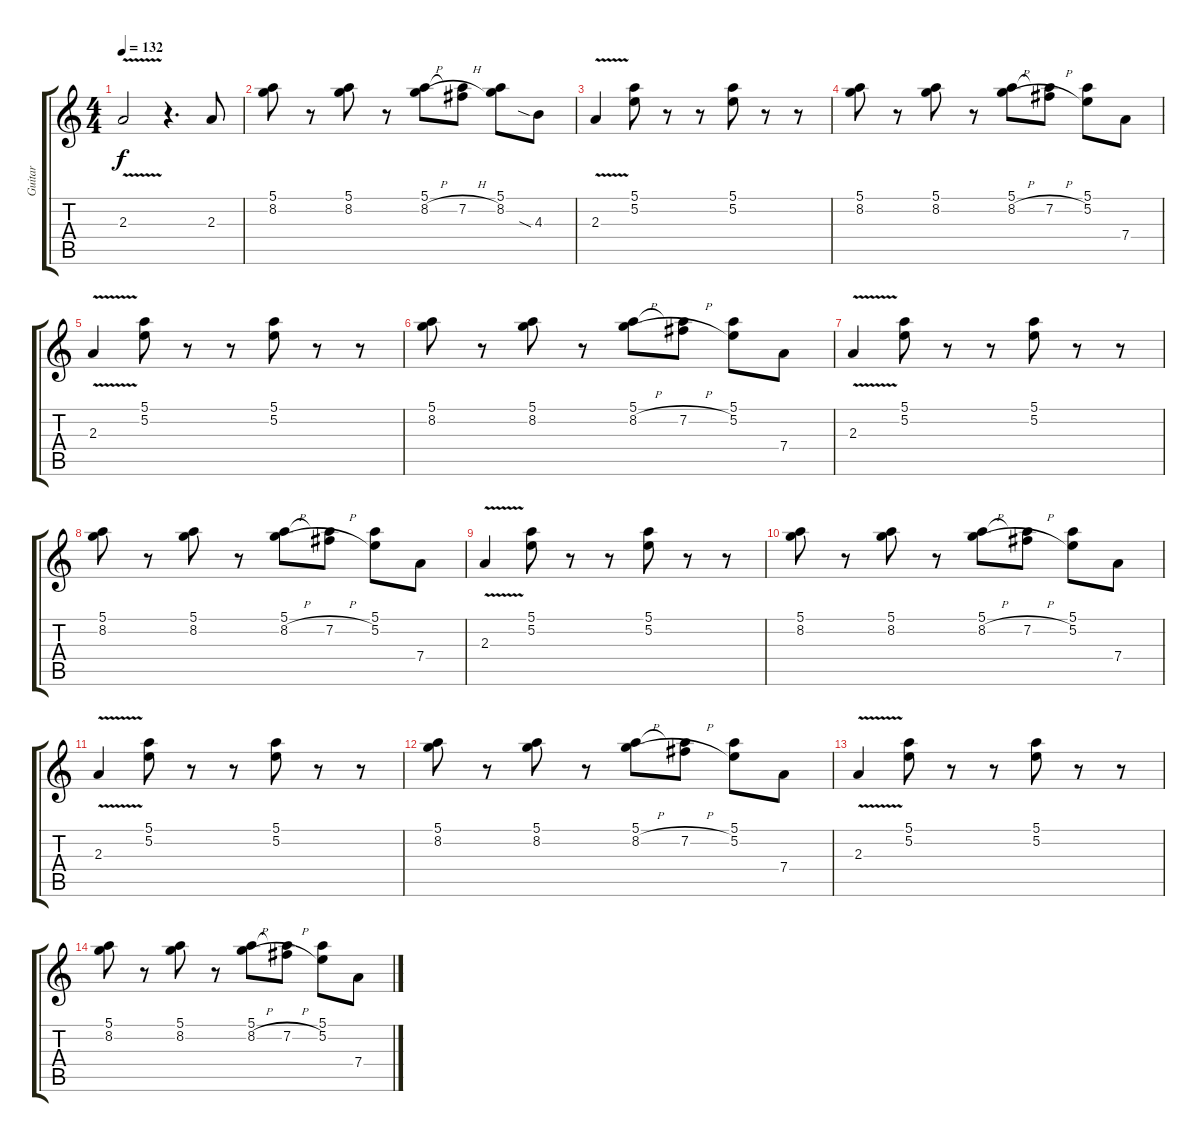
\track ("Guitar" "Guitar") {instrument distortionguitar}
\staff {score tabs}
\tuning (E4 B3 G3 D3 A2 E2) {hide}
\ts (4 4)
\tempo 132
\clef g2
\ks c
2.3{v}.2{dy f} r.4{d} 2.3.8 |
(5.1 8.2).8 r.8 (5.1 8.2).8 r.8 (5.1 8.2{h}).8 (5.1{t} 7.2{h}).8 (5.1 8.2).8 4.3{sia}.8 |
2.3{v}.4 (5.1 5.2).8 r.8 r.8 (5.1 5.2).8 r.8 r.8 |
(5.1 8.2).8 r.8 (5.1 8.2).8 r.8 (5.1 8.2{h}).8 (5.1{t} 7.2{h}).8 (5.1 5.2).8 7.4.8 |
2.3{v}.4{volume 10} (5.1 5.2).8 r.8 r.8 (5.1 5.2).8 r.8 r.8 |
(5.1 8.2).8 r.8 (5.1 8.2).8 r.8 (5.1 8.2{h}).8 (5.1{t} 7.2{h}).8 (5.1 5.2).8 7.4.8 |
2.3{v}.4 (5.1 5.2).8 r.8 r.8 (5.1 5.2).8 r.8 r.8 |
(5.1 8.2).8 r.8 (5.1 8.2).8 r.8 (5.1 8.2{h}).8 (5.1{t} 7.2{h}).8 (5.1 5.2).8 7.4.8 |
2.3{v}.4{volume 4} (5.1 5.2).8 r.8 r.8 (5.1 5.2).8 r.8 r.8 |
(5.1 8.2).8 r.8 (5.1 8.2).8 r.8 (5.1 8.2{h}).8 (5.1{t} 7.2{h}).8 (5.1 5.2).8 7.4.8 |
2.3{v}.4 (5.1 5.2).8 r.8 r.8 (5.1 5.2).8 r.8 r.8 |
(5.1 8.2).8 r.8 (5.1 8.2).8 r.8 (5.1 8.2{h}).8 (5.1{t} 7.2{h}).8 (5.1 5.2).8 7.4.8 |
2.3{v}.4{volume 0} (5.1 5.2).8 r.8 r.8 (5.1 5.2).8 r.8 r.8 |
(5.1 8.2).8 r.8 (5.1 8.2).8 r.8 (5.1 8.2{h}).8 (5.1{t} 7.2{h}).8 (5.1 5.2).8 7.4.8
